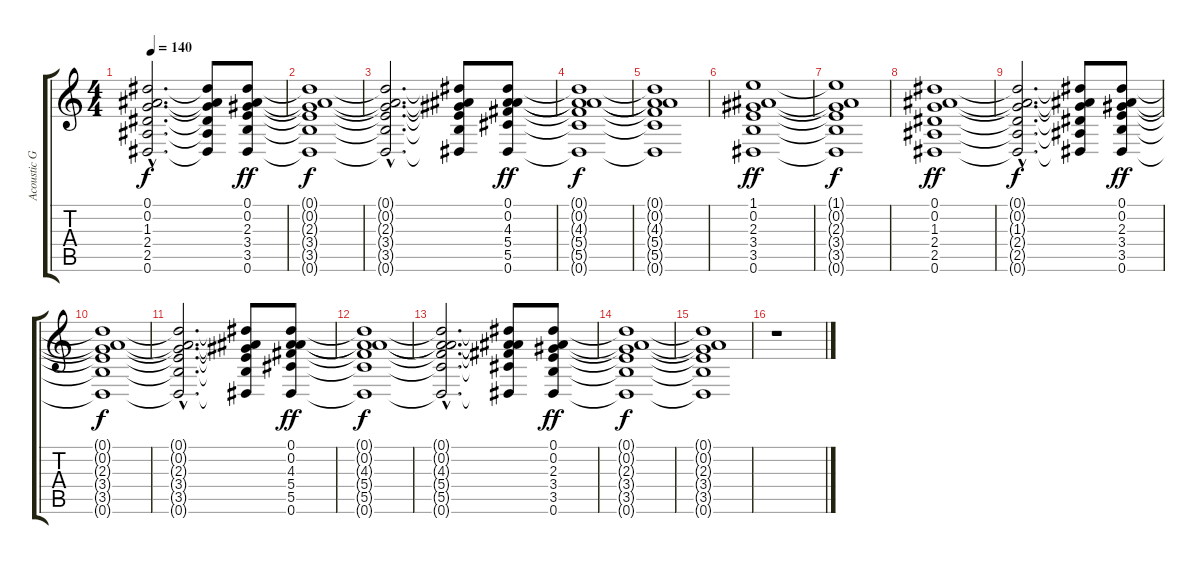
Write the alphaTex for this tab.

\track ("Acoustic Guitar" "Acoustic G") {instrument acousticguitarsteel}
\staff {score tabs}
\tuning (Eb4 Bb3 Gb3 Db3 Ab2 Eb2) {hide}
\ts (4 4)
\tempo 140
\clef g2
\ks c
(0.1{hac t} 0.2{hac t} 1.3{hac t} 2.4{hac t} 2.5{hac t} 0.6{hac t}).2{d dy f} (0.1{t} 0.2{t} 1.3{t} 2.4{t} 2.5{t} 0.6{t}).8 (0.1 0.2 2.3 3.4 3.5 0.6).8{dy ff} |
(0.1{t} 0.2{t} 2.3{t} 3.4{t} 3.5{t} 0.6{t}).1{dy f} |
(0.1{hac t} 0.2{hac t} 2.3{hac t} 3.4{hac t} 3.5{hac t} 0.6{hac t}).2{d} (0.1{t} 0.2{t} 2.3{t} 3.4{t} 3.5{t} 0.6{t}).8 (0.1 0.2 4.3 5.4 5.5 0.6).8{dy ff} |
(0.1{t} 0.2{t} 4.3{t} 5.4{t} 5.5{t} 0.6{t}).1{dy f} |
(0.1{t} 0.2{t} 4.3{t} 5.4{t} 5.5{t} 0.6{t}).1 |
(1.1 0.2 2.3 3.4 3.5 0.6).1{dy ff} |
(1.1{t} 0.2{t} 2.3{t} 3.4{t} 3.5{t} 0.6{t}).1{dy f} |
(0.1 0.2 1.3 2.4 2.5 0.6).1{dy ff} |
(0.1{hac t} 0.2{hac t} 1.3{hac t} 2.4{hac t} 2.5{hac t} 0.6{hac t}).2{d dy f} (0.1{t} 0.2{t} 1.3{t} 2.4{t} 2.5{t} 0.6{t}).8 (0.1 0.2 2.3 3.4 3.5 0.6).8{dy ff} |
(0.1{t} 0.2{t} 2.3{t} 3.4{t} 3.5{t} 0.6{t}).1{dy f} |
(0.1{hac t} 0.2{hac t} 2.3{hac t} 3.4{hac t} 3.5{hac t} 0.6{hac t}).2{d} (0.1{t} 0.2{t} 2.3{t} 3.4{t} 3.5{t} 0.6{t}).8 (0.1 0.2 4.3 5.4 5.5 0.6).8{dy ff} |
(0.1{t} 0.2{t} 4.3{t} 5.4{t} 5.5{t} 0.6{t}).1{dy f} |
(0.1{hac t} 0.2{hac t} 4.3{hac t} 5.4{hac t} 5.5{hac t} 0.6{hac t}).2{d} (0.1{t} 0.2{t} 4.3{t} 5.4{t} 5.5{t} 0.6{t}).8 (0.1 0.2 2.3 3.4 3.5 0.6).8{dy ff} |
(0.1{t} 0.2{t} 2.3{t} 3.4{t} 3.5{t} 0.6{t}).1{dy f} |
(0.1{t} 0.2{t} 2.3{t} 3.4{t} 3.5{t} 0.6{t}).1 |
r.1
